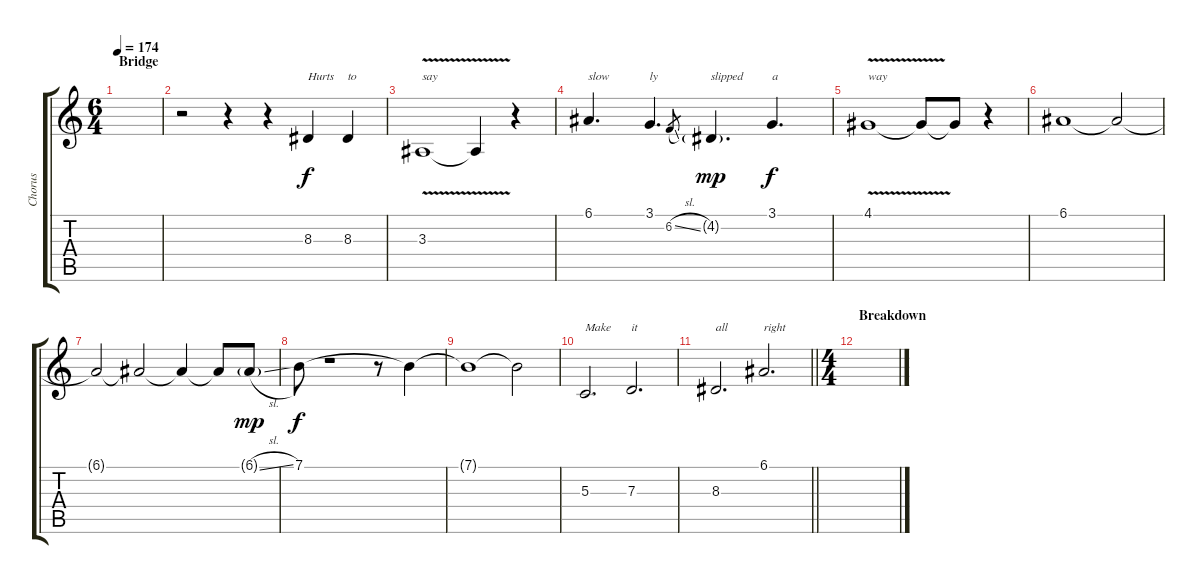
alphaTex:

\track ("Chorus" "Chorus") {instrument lead6voice}
\staff {score tabs}
\tuning (E4 B3 G3 D3 A2 D2) {hide}
\ts (6 4)
\section ("" "Bridge")
\tempo 174
\clef g2
\ks c
|
r.2 r.4 r.4 8.3.4{txt "Hurts"} 8.3.4{txt "to"} |
3.3{v}.1{txt "say"} 3.3{t}.4 r.4 |
6.1.4{d txt "slow"} 3.1.4{d txt "ly"} 6.2{sl}.8{gr} 4.2{g}.4{d txt "slipped" dy mp} 3.1.4{d txt "a" dy f} |
4.1{v}.1{txt "way"} 4.1{t}.8 4.1{t}.8 r.4 |
6.1.1{volume 6} 6.1{t}.2 |
6.1{t}.2 6.1{t}.2 6.1{t}.4 6.1{t}.8 6.1{sl g}.8{dy mp volume 13} |
7.1.8{dy f volume 13} r.1 r.8 7.1{t}.4 |
7.1{t}.1 7.1{t}.2 |
5.3.2{d txt "Make"} 7.3.2{d txt "it"} |
\barLineRight lightlight
8.3.2{d txt "all"} 6.1.2{d txt "right"} |
\ts (4 4)
\section ("" "Breakdown")
